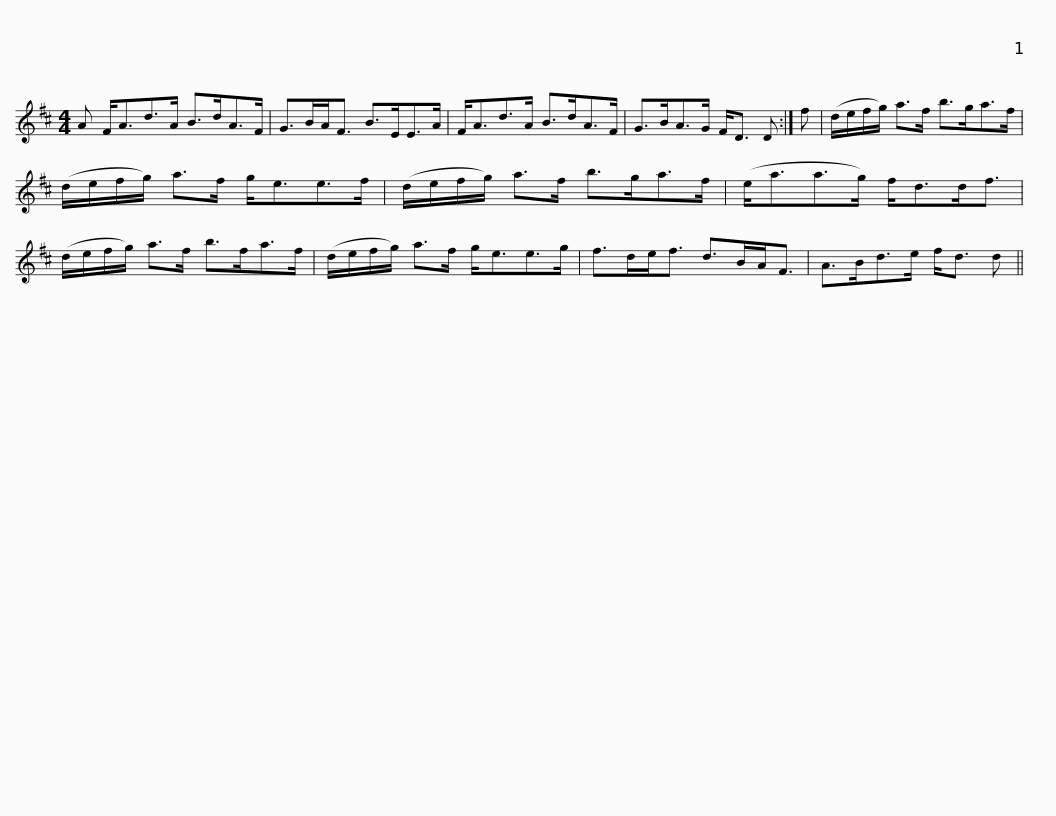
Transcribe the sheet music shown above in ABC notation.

X:1
L:1/8
M:4/4
I:linebreak $
K:D
V:1 treble
V:1
 A F<Ad>A B>dA>F | G>BA<F B>EE>A | F<Ad>A B>dA>F | G>BA>G F<D D :| f |$ %5
 (d/e/f/g/) a>f b>ga>f | (d/e/f/g/) a>f g<ee>f | (d/e/f/g/) a>f b>ga>f | (e<aa>g) f<dd<f |$ (d/e/f/g/) a>f b>fa>f | %10
 (d/e/f/g/) a>f g<ee>g | f>de<f d>BA<F | A>Bd>e f<d d || %13
